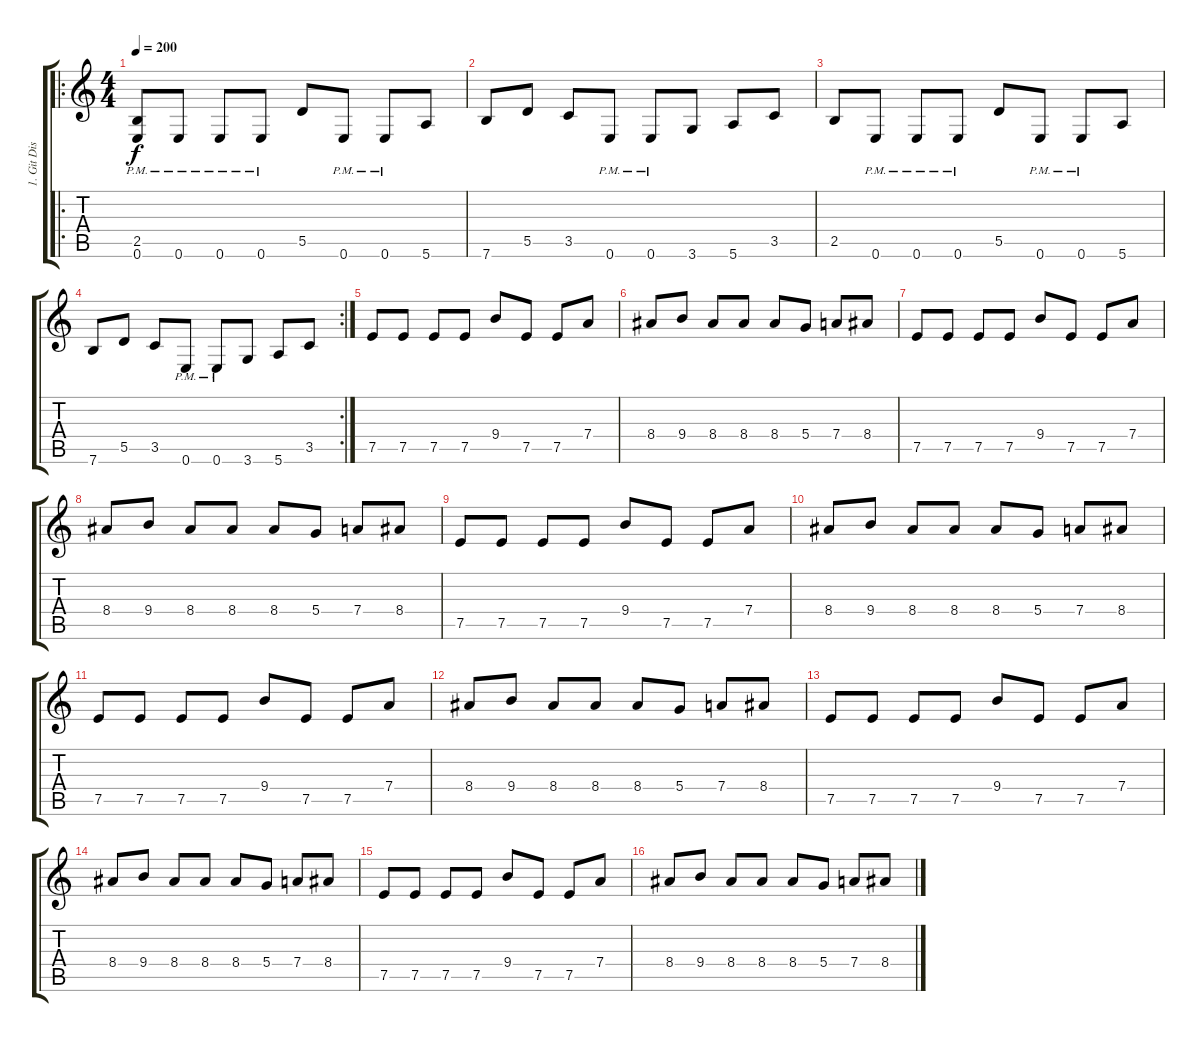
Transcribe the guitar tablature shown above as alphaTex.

\track ("1. Git Dist" "1. Git Dis") {instrument distortionguitar}
\staff {score tabs}
\tuning (E4 B3 G3 D3 A2 E2) {hide}
\ro
\ts (4 4)
\tempo 200
\clef g2
\ks c
(2.5{pm} 0.6{pm}).8{dy f} 0.6{pm}.8 0.6{pm}.8 0.6{pm}.8 5.5.8 0.6{pm}.8 0.6{pm}.8 5.6.8 |
7.6.8 5.5.8 3.5.8 0.6{pm}.8 0.6{pm}.8 3.6.8 5.6.8 3.5.8 |
2.5.8 0.6{pm}.8 0.6{pm}.8 0.6{pm}.8 5.5.8 0.6{pm}.8 0.6{pm}.8 5.6.8 |
\rc 2
7.6.8 5.5.8 3.5.8 0.6{pm}.8 0.6{pm}.8 3.6.8 5.6.8 3.5.8 |
7.5.8 7.5.8 7.5.8 7.5.8 9.4.8 7.5.8 7.5.8 7.4.8 |
8.4.8 9.4.8 8.4.8 8.4.8 8.4.8 5.4.8 7.4.8 8.4.8 |
7.5.8 7.5.8 7.5.8 7.5.8 9.4.8 7.5.8 7.5.8 7.4.8 |
8.4.8 9.4.8 8.4.8 8.4.8 8.4.8 5.4.8 7.4.8 8.4.8 |
7.5.8 7.5.8 7.5.8 7.5.8 9.4.8 7.5.8 7.5.8 7.4.8 |
8.4.8 9.4.8 8.4.8 8.4.8 8.4.8 5.4.8 7.4.8 8.4.8 |
7.5.8 7.5.8 7.5.8 7.5.8 9.4.8 7.5.8 7.5.8 7.4.8 |
8.4.8 9.4.8 8.4.8 8.4.8 8.4.8 5.4.8 7.4.8 8.4.8 |
7.5.8 7.5.8 7.5.8 7.5.8 9.4.8 7.5.8 7.5.8 7.4.8 |
8.4.8 9.4.8 8.4.8 8.4.8 8.4.8 5.4.8 7.4.8 8.4.8 |
7.5.8 7.5.8 7.5.8 7.5.8 9.4.8 7.5.8 7.5.8 7.4.8 |
8.4.8 9.4.8 8.4.8 8.4.8 8.4.8 5.4.8 7.4.8 8.4.8
